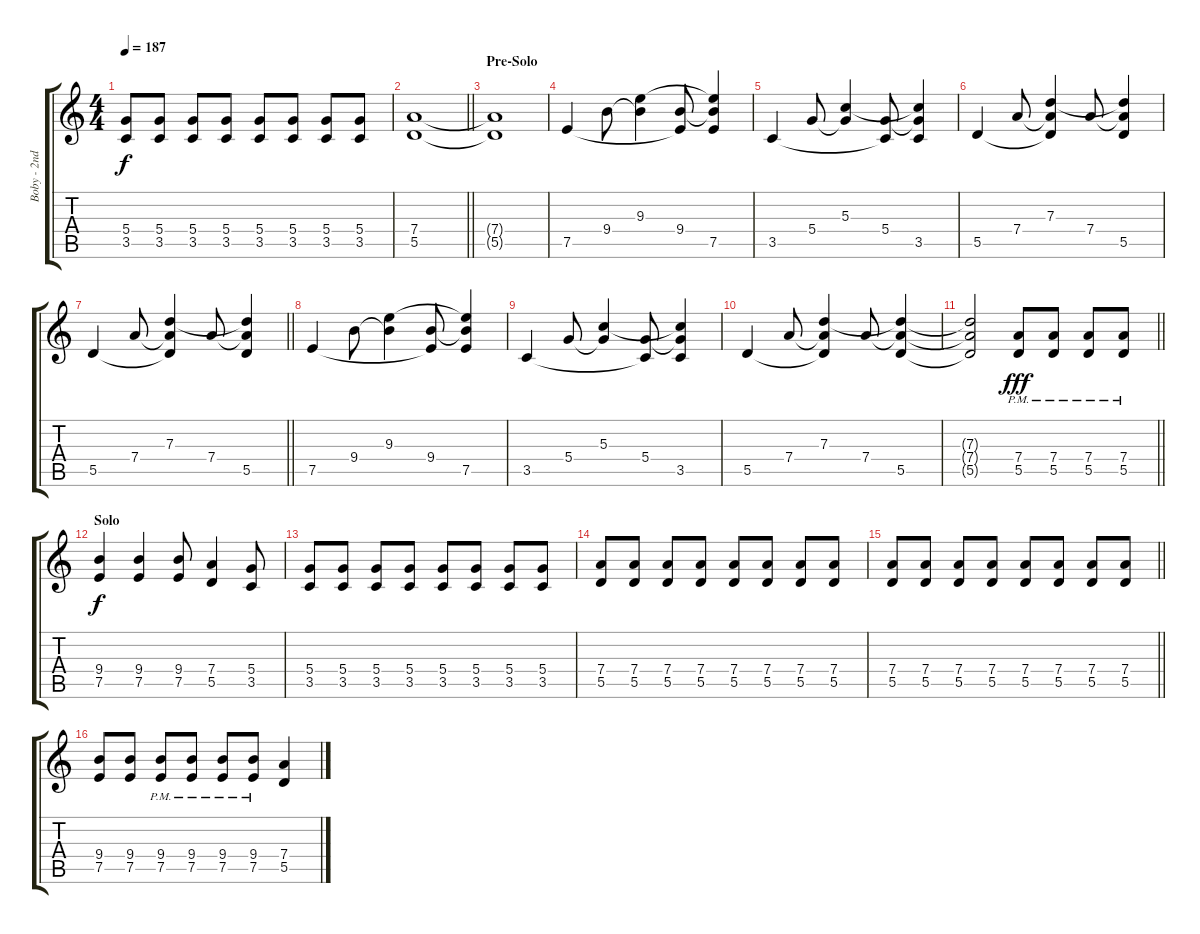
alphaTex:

\track ("Boby - 2nd Guitar" "Boby - 2nd") {instrument distortionguitar}
\staff {score tabs}
\tuning (E4 B3 G3 D3 A2 E2) {hide}
\ts (4 4)
\tempo 187
\clef g2
\ks c
(5.4 3.5).8{dy f} (5.4 3.5).8 (5.4 3.5).8 (5.4 3.5).8 (5.4 3.5).8 (5.4 3.5).8 (5.4 3.5).8 (5.4 3.5).8 |
\barLineRight lightlight
(7.4 5.5).1 |
\section ("" "Pre-Solo")
(7.4{t} 5.5{t}).1 |
7.5.4{volume 10 balance 16 instrument overdrivenguitar} 9.4.8 (9.3 9.4{t}).4 (9.4 7.5{t}).8 (9.3{t} 9.4{t} 7.5).4 |
3.5.4 5.4.8 (5.3 5.4{t}).4 (5.4 3.5{t}).8 (5.3{t} 5.4{t} 3.5).4 |
5.5.4 7.4.8 (7.3 7.4{t} 5.5{t}).4 7.4.8 (7.3{t} 7.4{t} 5.5).4 |
\barLineRight lightlight
5.5.4 7.4.8 (7.3 7.4{t} 5.5{t}).4 7.4.8 (7.3{t} 7.4{t} 5.5).4 |
7.5.4 9.4.8 (9.3 9.4{t}).4 (9.4 7.5{t}).8 (9.3{t} 9.4{t} 7.5).4 |
3.5.4 5.4.8 (5.3 5.4{t}).4 (5.4 3.5{t}).8 (5.3{t} 5.4{t} 3.5).4 |
5.5.4 7.4.8 (7.3 7.4{t} 5.5{t}).4 7.4.8 (7.3{t} 7.4{t} 5.5).4 |
\barLineRight lightlight
(7.3{t} 7.4{t} 5.5{t}).2 (7.4{pm} 5.5{pm}).8{dy fff} (7.4{pm} 5.5{pm}).8 (7.4{pm} 5.5{pm}).8 (7.4{pm} 5.5{pm}).8 |
\section ("" "Solo")
(9.4 7.5).4{dy f volume 12 balance 8 instrument overdrivenguitar} (9.4 7.5).4 (9.4 7.5).8 (7.4 5.5).4 (5.4 3.5).8 |
(5.4 3.5).8 (5.4 3.5).8 (5.4 3.5).8 (5.4 3.5).8 (5.4 3.5).8 (5.4 3.5).8 (5.4 3.5).8 (5.4 3.5).8 |
(7.4 5.5).8 (7.4 5.5).8 (7.4 5.5).8 (7.4 5.5).8 (7.4 5.5).8 (7.4 5.5).8 (7.4 5.5).8 (7.4 5.5).8 |
\barLineRight lightlight
(7.4 5.5).8 (7.4 5.5).8 (7.4 5.5).8 (7.4 5.5).8 (7.4 5.5).8 (7.4 5.5).8 (7.4 5.5).8 (7.4 5.5).8 |
(9.4 7.5).8 (9.4 7.5).8 (9.4{pm} 7.5{pm}).8 (9.4{pm} 7.5{pm}).8 (9.4{pm} 7.5{pm}).8 (9.4{pm} 7.5{pm}).8 (7.4 5.5).4
